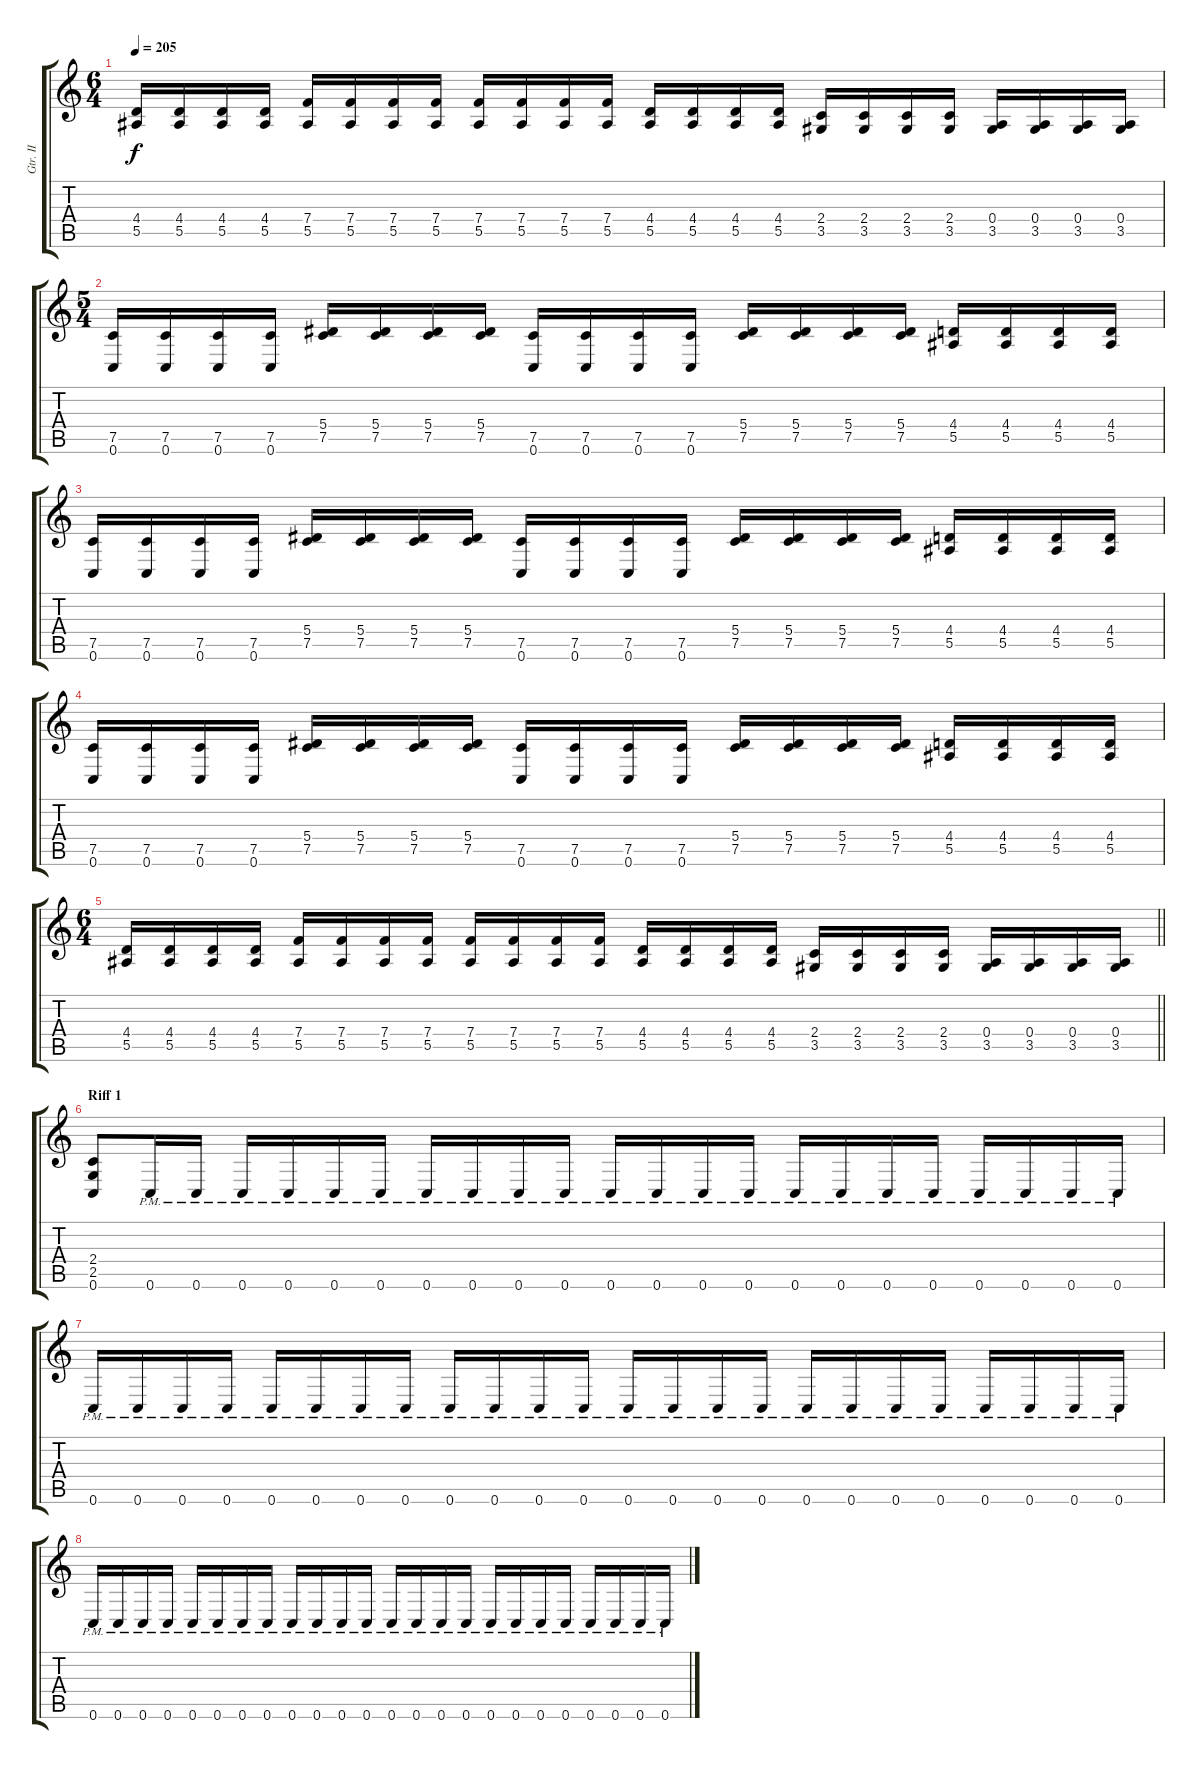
\track ("Gtr. II" "Gtr. II") {instrument distortionguitar}
\staff {score tabs}
\tuning (C4 G3 Eb3 Bb2 F2 C2) {hide}
\ts (6 4)
\tempo 205
\clef g2
\ks c
(4.4 5.5).16{dy f} (4.4 5.5).16 (4.4 5.5).16 (4.4 5.5).16 (7.4 5.5).16 (7.4 5.5).16 (7.4 5.5).16 (7.4 5.5).16 (7.4 5.5).16 (7.4 5.5).16 (7.4 5.5).16 (7.4 5.5).16 (4.4 5.5).16 (4.4 5.5).16 (4.4 5.5).16 (4.4 5.5).16 (2.4 3.5).16 (2.4 3.5).16 (2.4 3.5).16 (2.4 3.5).16 (0.4 3.5).16 (0.4 3.5).16 (0.4 3.5).16 (0.4 3.5).16 |
\ts (5 4)
(7.5 0.6).16 (7.5 0.6).16 (7.5 0.6).16 (7.5 0.6).16 (5.4 7.5).16 (5.4 7.5).16 (5.4 7.5).16 (5.4 7.5).16 (7.5 0.6).16 (7.5 0.6).16 (7.5 0.6).16 (7.5 0.6).16 (5.4 7.5).16 (5.4 7.5).16 (5.4 7.5).16 (5.4 7.5).16 (4.4 5.5).16 (4.4 5.5).16 (4.4 5.5).16 (4.4 5.5).16 |
(7.5 0.6).16 (7.5 0.6).16 (7.5 0.6).16 (7.5 0.6).16 (5.4 7.5).16 (5.4 7.5).16 (5.4 7.5).16 (5.4 7.5).16 (7.5 0.6).16 (7.5 0.6).16 (7.5 0.6).16 (7.5 0.6).16 (5.4 7.5).16 (5.4 7.5).16 (5.4 7.5).16 (5.4 7.5).16 (4.4 5.5).16 (4.4 5.5).16 (4.4 5.5).16 (4.4 5.5).16 |
(7.5 0.6).16 (7.5 0.6).16 (7.5 0.6).16 (7.5 0.6).16 (5.4 7.5).16 (5.4 7.5).16 (5.4 7.5).16 (5.4 7.5).16 (7.5 0.6).16 (7.5 0.6).16 (7.5 0.6).16 (7.5 0.6).16 (5.4 7.5).16 (5.4 7.5).16 (5.4 7.5).16 (5.4 7.5).16 (4.4 5.5).16 (4.4 5.5).16 (4.4 5.5).16 (4.4 5.5).16 |
\ts (6 4)
\barLineRight lightlight
(4.4 5.5).16 (4.4 5.5).16 (4.4 5.5).16 (4.4 5.5).16 (7.4 5.5).16 (7.4 5.5).16 (7.4 5.5).16 (7.4 5.5).16 (7.4 5.5).16 (7.4 5.5).16 (7.4 5.5).16 (7.4 5.5).16 (4.4 5.5).16 (4.4 5.5).16 (4.4 5.5).16 (4.4 5.5).16 (2.4 3.5).16 (2.4 3.5).16 (2.4 3.5).16 (2.4 3.5).16 (0.4 3.5).16 (0.4 3.5).16 (0.4 3.5).16 (0.4 3.5).16 |
\section ("" "Riff 1")
(2.4 2.5 0.6).8 0.6{pm}.16 0.6{pm}.16 0.6{pm}.16 0.6{pm}.16 0.6{pm}.16 0.6{pm}.16 0.6{pm}.16 0.6{pm}.16 0.6{pm}.16 0.6{pm}.16 0.6{pm}.16 0.6{pm}.16 0.6{pm}.16 0.6{pm}.16 0.6{pm}.16 0.6{pm}.16 0.6{pm}.16 0.6{pm}.16 0.6{pm}.16 0.6{pm}.16 0.6{pm}.16 0.6{pm}.16 |
0.6{pm}.16 0.6{pm}.16 0.6{pm}.16 0.6{pm}.16 0.6{pm}.16 0.6{pm}.16 0.6{pm}.16 0.6{pm}.16 0.6{pm}.16 0.6{pm}.16 0.6{pm}.16 0.6{pm}.16 0.6{pm}.16 0.6{pm}.16 0.6{pm}.16 0.6{pm}.16 0.6{pm}.16 0.6{pm}.16 0.6{pm}.16 0.6{pm}.16 0.6{pm}.16 0.6{pm}.16 0.6{pm}.16 0.6{pm}.16 |
0.6{pm}.16 0.6{pm}.16 0.6{pm}.16 0.6{pm}.16 0.6{pm}.16 0.6{pm}.16 0.6{pm}.16 0.6{pm}.16 0.6{pm}.16 0.6{pm}.16 0.6{pm}.16 0.6{pm}.16 0.6{pm}.16 0.6{pm}.16 0.6{pm}.16 0.6{pm}.16 0.6{pm}.16 0.6{pm}.16 0.6{pm}.16 0.6{pm}.16 0.6{pm}.16 0.6{pm}.16 0.6{pm}.16 0.6{pm}.16
